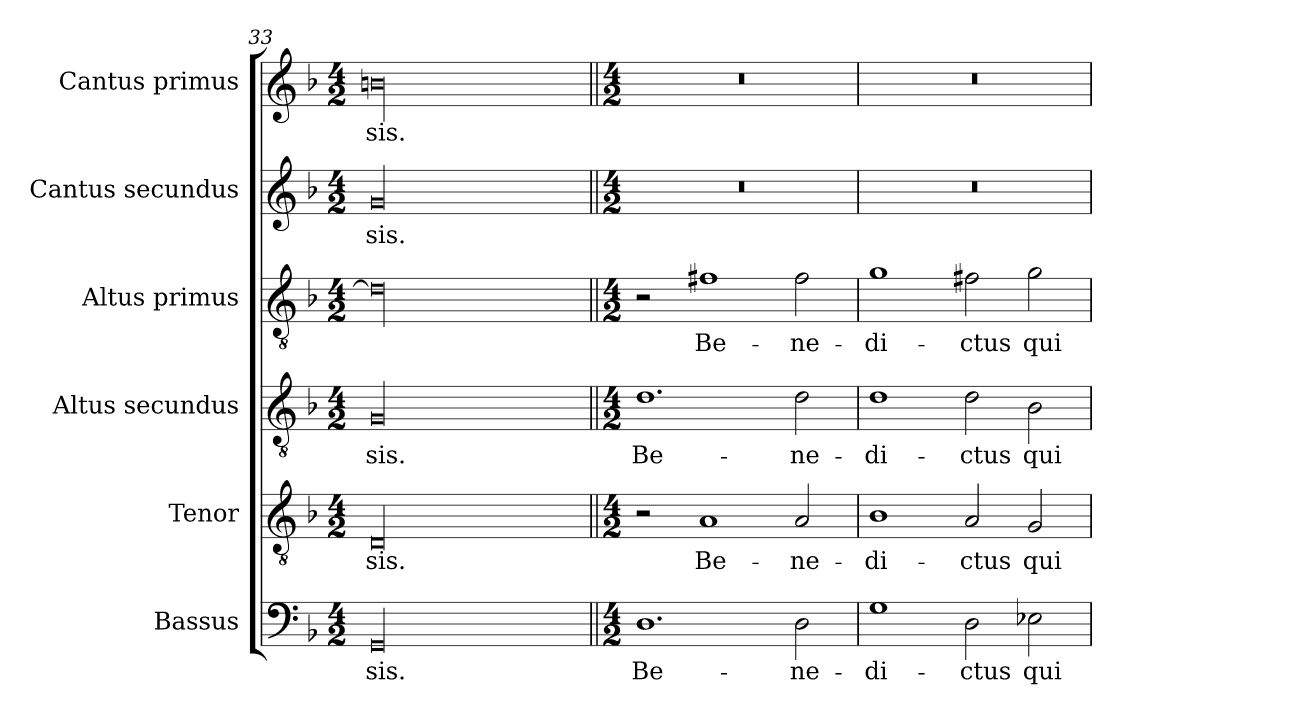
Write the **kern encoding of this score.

**kern	**text	**kern	**text	**kern	**text	**kern	**text	**kern	**text	**kern	**text
*part6	*part6	*part5	*part5	*part4	*part4	*part3	*part3	*part2	*part2	*part1	*part1
*staff6	*staff6	*staff5	*staff5	*staff4	*staff4	*staff3	*staff3	*staff2	*staff2	*staff1	*staff1
*I"Bassus	*	*I"Tenor	*	*I"Altus secundus	*	*I"Altus primus	*	*I"Cantus secundus	*	*I"Cantus primus	*
*I'B.	*	*I'T.	*	*	*	*I'A. I	*	*	*	*I'C. I	*
*clefF4	*	*clefGv2	*	*clefGv2	*	*clefGv2	*	*clefG2	*	*clefG2	*
*	*	*ITrd7c12	*	*ITrd7c12	*	*ITrd7c12	*	*	*	*	*
*k[b-]	*	*k[b-]	*	*k[b-]	*	*k[b-]	*	*k[b-]	*	*k[b-]	*
*d:	*	*d:	*	*d:	*	*d:	*	*d:	*	*d:	*
*M4/2	*	*M4/2	*	*M4/2	*	*M4/2	*	*M4/2	*	*M4/2	*
=33	=33	=33	=33	=33	=33	=33	=33	=33	=33	=33	=33
!	!LO:LY:b:color=#000000	!	!	!	!	!	!	!	!	!	!
!	!	!	!LO:LY:b:color=#000000	!	!	!	!	!	!	!	!
!	!	!	!	!	!LO:LY:b:color=#000000	!	!	!	!	!	!
!	!	!	!	!	!	!	!	!	!LO:LY:b:color=#000000	!	!
!	!	!	!	!	!	!	!	!	!	!	!LO:LY:b:color=#000000
00GGi	-sis.	00DDi	-sis.	00GGi	-sis.	00Di]	.	00gi	-sis.	00bni	-sis.
!!LO:PB:g=z
=34||	=34||	=34||	=34||	=34||	=34||	=34||	=34||	=34||	=34||	=34||	=34||
*M4/2	*	*M4/2	*	*M4/2	*	*M4/2	*	*M4/2	*	*M4/2	*
!	!LO:LY:b:color=#000000	!	!	!	!	!	!	!	!	!	!
!	!	!	!	!	!LO:LY:b:color=#000000	!	!	!LO:N:vis=1	!	!LO:N:vis=1	!
1.Di	Be-	2r	.	1.Di	Be-	2r	.	0r	.	0r	.
!	!	!	!LO:LY:b:color=#000000	!	!	!	!	!	!	!	!
!	!	!	!	!	!	!	!LO:LY:b:color=#000000	!	!	!	!
.	.	1AAi	Be-	.	.	1F#Xi	Be-	.	.	.	.
!	!LO:LY:b:color=#000000	!	!	!	!	!	!	!	!	!	!
!	!	!	!LO:LY:b:color=#000000	!	!	!	!	!	!	!	!
!	!	!	!	!	!LO:LY:b:color=#000000	!	!	!	!	!	!
!	!	!	!	!	!	!	!LO:LY:b:color=#000000	!	!	!	!
2Di\	-ne-	2AAi/	-ne-	2Di\	-ne-	2F#i\	-ne-	.	.	.	.
=35	=35	=35	=35	=35	=35	=35	=35	=35	=35	=35	=35
!	!LO:LY:b:color=#000000	!	!	!	!	!	!	!	!	!	!
!	!	!	!LO:LY:b:color=#000000	!	!	!	!	!	!	!	!
!	!	!	!	!	!LO:LY:b:color=#000000	!	!	!	!	!	!
!	!	!	!	!	!	!	!LO:LY:b:color=#000000	!LO:N:vis=1	!	!LO:N:vis=1	!
1Gi	-di-	1BB-i	-di-	1Di	-di-	1Gi	-di-	0r	.	0r	.
!	!LO:LY:b:color=#000000	!	!	!	!	!	!	!	!	!	!
!	!	!	!LO:LY:b:color=#000000	!	!	!	!	!	!	!	!
!	!	!	!	!	!LO:LY:b:color=#000000	!	!	!	!	!	!
!	!	!	!	!	!	!	!LO:LY:b:color=#000000	!	!	!	!
2Di\	-ctus	2AAi/	-ctus	2Di\	-ctus	2F#Xi\	-ctus	.	.	.	.
!	!LO:LY:b:color=#000000	!	!	!	!	!	!	!	!	!	!
!	!	!	!LO:LY:b:color=#000000	!	!	!	!	!	!	!	!
!	!	!	!	!	!LO:LY:b:color=#000000	!	!	!	!	!	!
!	!	!	!	!	!	!	!LO:LY:b:color=#000000	!	!	!	!
2E-Xi\	qui	2GGi/	qui	2BB-i\	qui	2Gi\	qui	.	.	.	.
=	=	=	=	=	=	=	=	=	=	=	=
*-	*-	*-	*-	*-	*-	*-	*-	*-	*-	*-	*-
